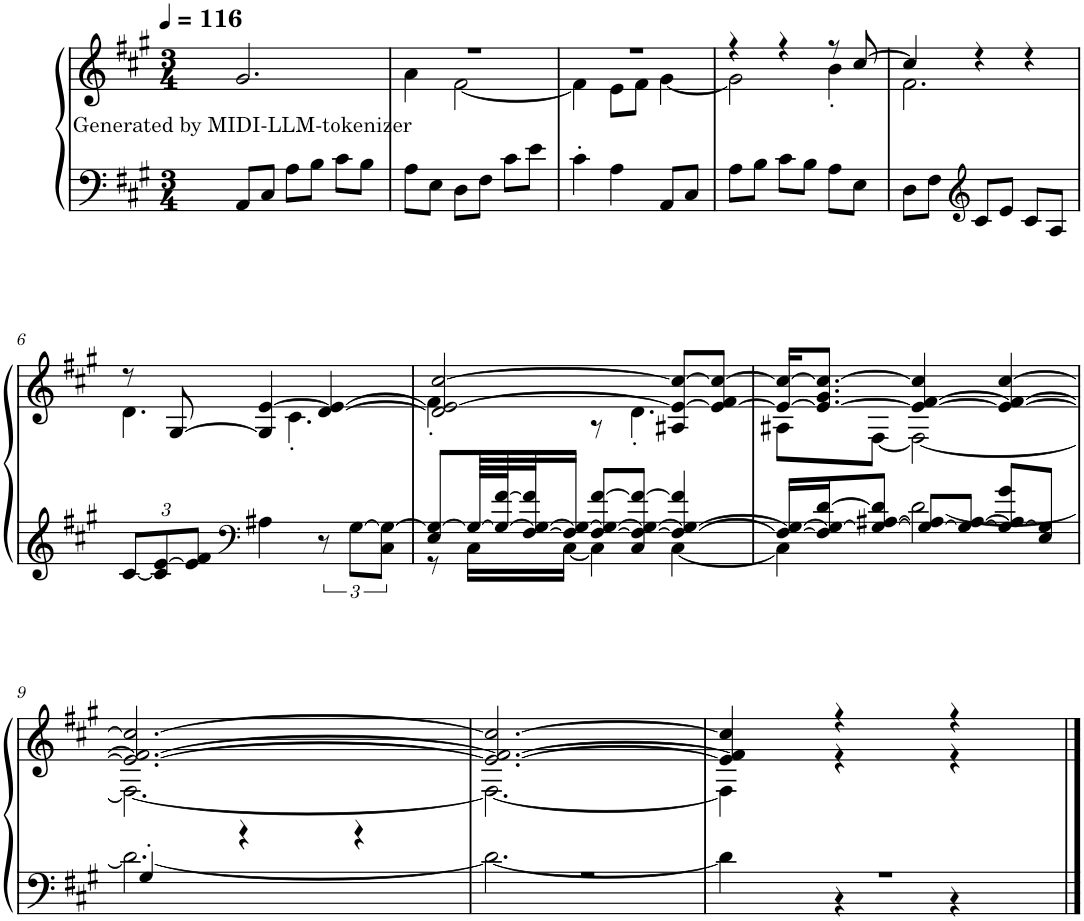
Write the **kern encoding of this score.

**kern	**kern	**text
*part1	*part1	*part1
*staff2	*staff1	*staff1
*I"Piano	*	*
*I'Pno.	*	*
*clefF4	*clefG2	*
*k[f#c#g#]	*k[f#c#g#]	*
*M3/4	*M3/4	*
*MM116	*MM116	*
=1	=1	=1
!	!	!LO:LY:b
8AA/L	2.g#/	Generated by MIDI-LLM-tokenizer
8C#/J	.	.
8A\L	.	.
8B\J	.	.
8c#\L	.	.
8B\J	.	.
=2	=2	=2
*	*^	*
8A\L	2.r	4a\	.
8E\J	.	.	.
8D\L	.	[2f#\	.
8F#\J	.	.	.
8c#\L	.	.	.
8e\J	.	.	.
=3	=3	=3	=3
4c#'\	2.r	4f#\]	.
4A\	.	8e\L	.
.	.	8f#\J	.
8AA/L	.	[4g#\	.
8C#/J	.	.	.
=4	=4	=4	=4
8A\L	4r	2g#\]	.
8B\J	.	.	.
8c#\L	4r	.	.
8B\J	.	.	.
8A\L	8r	4b'\	.
8E\J	[8cc#/	.	.
=5	=5	=5	=5
8D\L	4cc#/]	2.f#\	.
8F#\J	.	.	.
*clefG2	*	*	*
8c#/L	4r	.	.
8e/J	.	.	.
8c#/L	4r	.	.
8A/J	.	.	.
!!LO:LB:g=z	!!
=6	=6	=6	=6
*Xbrackettup	*	*	*
[12c#/L	8r	4.d\	.
12c#/] [12e/	.	.	.
.	[8G#/	.	.
12e/] 12f#/J	.	.	.
*clefF4	*	*	*
4A#X\	4G#/] [4e/	.	.
.	.	4.c#'\	.
*brackettup	*	*	*
12r	[4d/ 4e/_	.	.
[12G#\L	.	.	.
12C#\ 12G#\_J	.	.	.
=7	=7	=7	=7
*^	*	*	*
8E/ 8G#/_L	8r	2d/] 2e/_ [2cc#/	4f#'\	.
64G#/LLL_	16C#\LL	.	.	.
64G#/_ [64f#/J	.	.	.	.
[32F#/ 32G#/_ 32f#/]J	.	.	.	.
16F#/] 16G#/_JJ	[16C#\JJ	.	.	.
[8F#/ 8G#/_ [8f#/L	4C#\]	.	8r	.
8C#/ 8F#/_ 8G#/_ 8f#/_J	.	.	4.d'\	.
4F#/_ 4G#/_ 4f#/]	[4C#\	8A#X/ 8e/_ 8cc#/_L	.	.
.	.	8e/_ 8f#/ 8cc#/_J	.	.
=8	=8	=8	=8	=8
16F#/_ 16G#/_LL	4C#\]	16e/_ 16cc#/_KL	8A#X\L	.
16F#/] 16G#/_ [16d/J	.	8.e/_ 8.g#/ 8.cc#/_J	.	.
8G#/_ [8A#X/ 8d/]J	.	.	[8F#\J	.
8G#/_ 8A#/]L	[2d\	4e/_ [4f#/ 4cc#/]	2F#\_	.
8G#/_ [8A#/J	.	.	.	.
8G#/_ 8A#/] 8g#/L	.	4e/_ 4f#/_ [4cc#/	.	.
8E/ 8G#/]J	.	.	.	.
!!LO:LB:g=z	!!
=9	=9	=9	=9	=9
4G#'/	2.d\_	2.e/_ 2.f#/_ 2.cc#/_	2.F#\_	.
4r	.	.	.	.
4r	.	.	.	.
=10	=10	=10	=10	=10
2.r	2.d\_	2.e/_ 2.f#/_ 2.cc#/_	2.F#\_	.
=11	=11	=11	=11	=11
2.r	4d\]	4e/] 4f#/] 4cc#/]	4F#\]	.
.	4r	4r	4r	.
.	4r	4r	4r	.
*v	*v	*	*	*
*	*v	*v	*
==	==	==
*-	*-	*-
